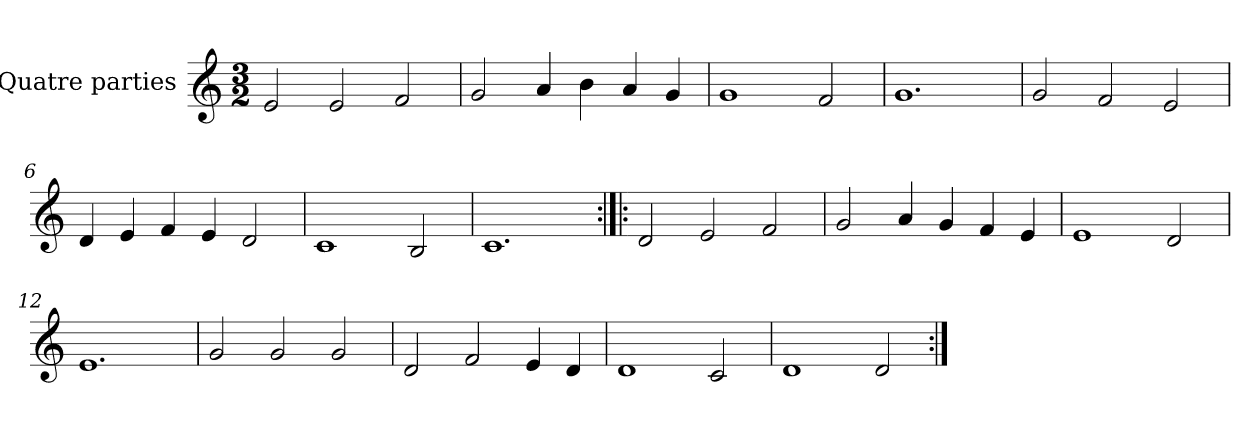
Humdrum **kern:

**kern
*part1
*staff1
*I"Quatre parties
*clefG2
*k[]
*M3/2
*MM180
=1
2e/
2e/
2f/
=2
2g/
4a/
4b\
4a/
4g/
=3
1g
2f/
=4
1.g
=5
2g/
2f/
2e/
=6
4d/
4e/
4f/
4e/
2d/
=7
1c
2B/
=8
1.c
=9:|!|:
2d/
2e/
2f/
=10
2g/
4a/
4g/
4f/
4e/
=11
1e
2d/
=12
1.e
=13
2g/
2g/
2g/
=14
2d/
2f/
4e/
4d/
=15
1d
2c/
=16
1d
2d/
=:|!
*-
